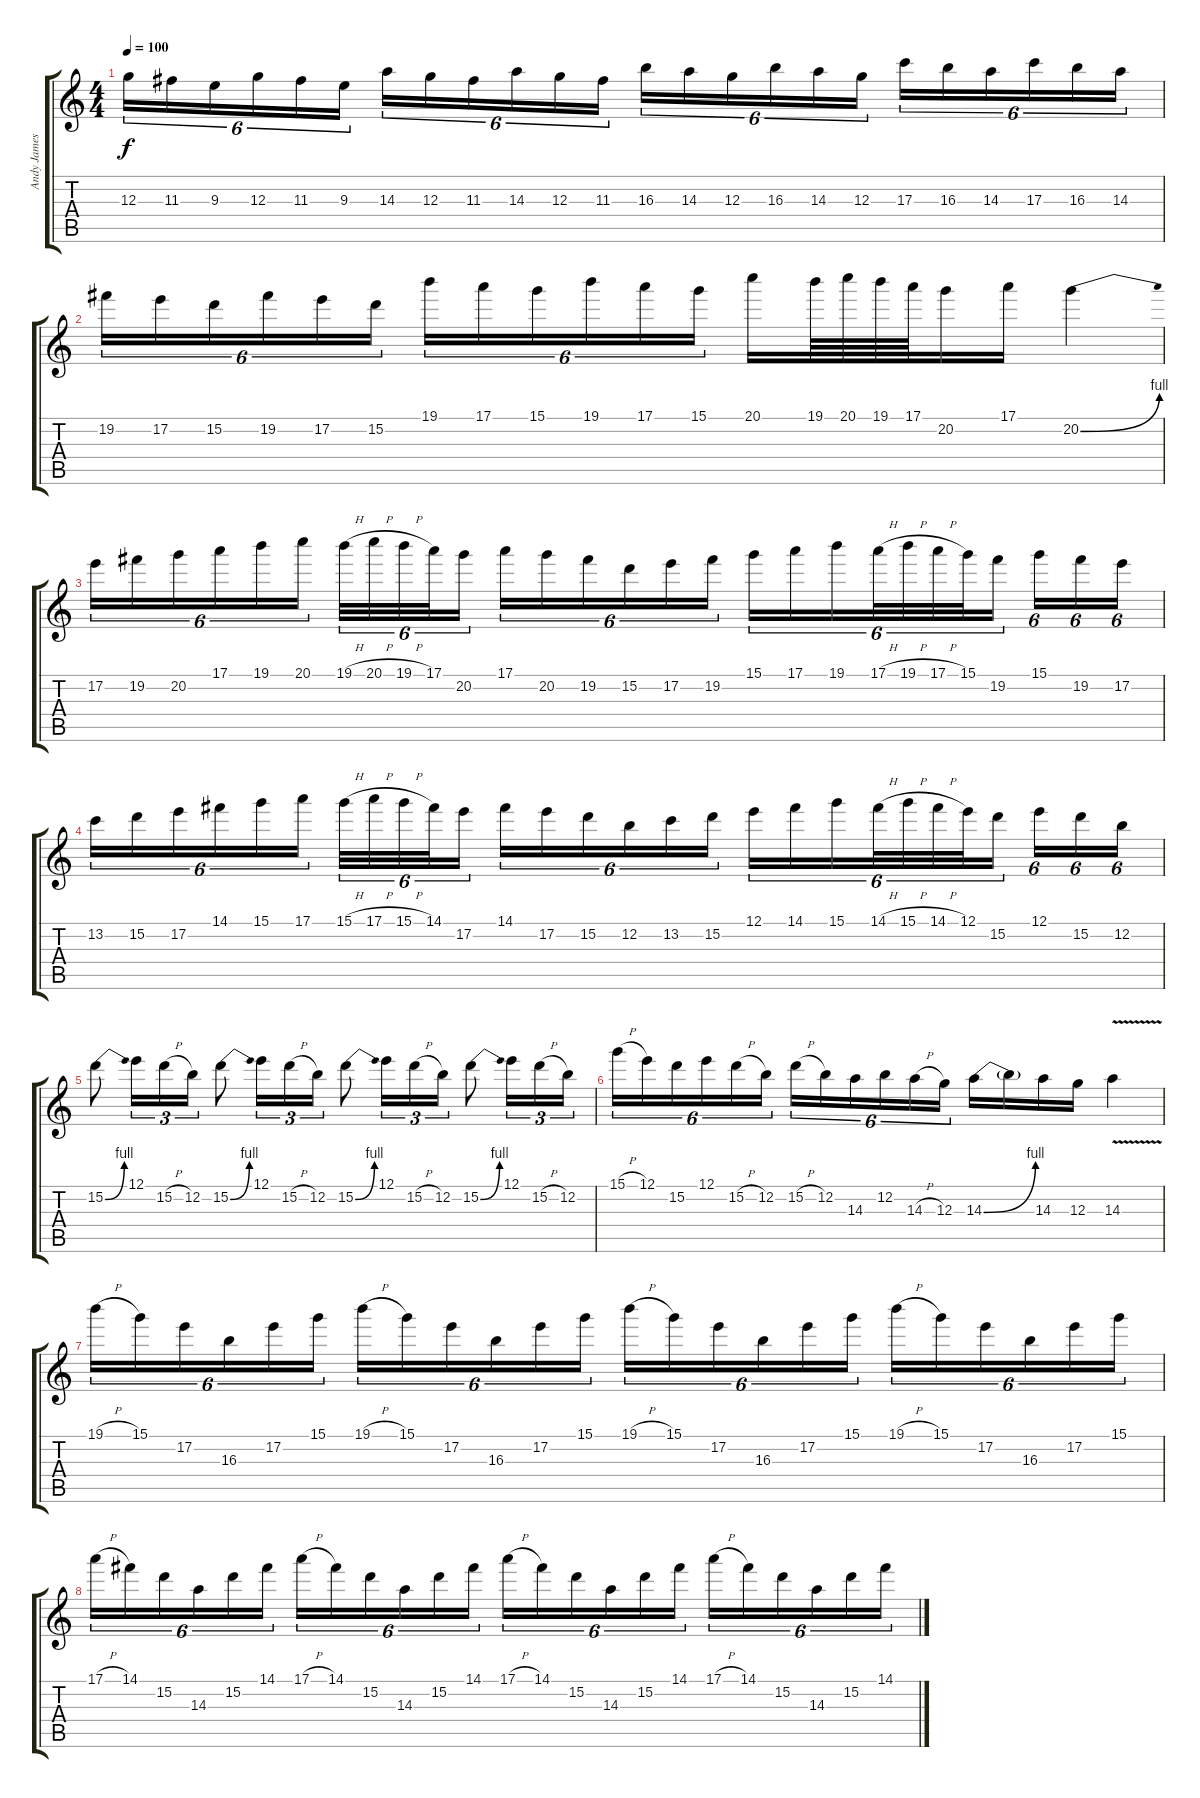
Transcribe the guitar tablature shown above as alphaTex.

\track ("Andy James" "Andy James") {instrument distortionguitar}
\staff {score tabs}
\tuning (E4 B3 G3 D3 A2 E2) {hide}
\ts (4 4)
\tempo 100
\clef g2
\ks c
12.3.16{tu (6 4) dy f} 11.3.16{tu (6 4)} 9.3.16{tu (6 4)} 12.3.16{tu (6 4)} 11.3.16{tu (6 4)} 9.3.16{tu (6 4)} 14.3.16{tu (6 4)} 12.3.16{tu (6 4)} 11.3.16{tu (6 4)} 14.3.16{tu (6 4)} 12.3.16{tu (6 4)} 11.3.16{tu (6 4)} 16.3.16{tu (6 4)} 14.3.16{tu (6 4)} 12.3.16{tu (6 4)} 16.3.16{tu (6 4)} 14.3.16{tu (6 4)} 12.3.16{tu (6 4)} 17.3.16{tu (6 4)} 16.3.16{tu (6 4)} 14.3.16{tu (6 4)} 17.3.16{tu (6 4)} 16.3.16{tu (6 4)} 14.3.16{tu (6 4)} |
19.2.16{tu (6 4)} 17.2.16{tu (6 4)} 15.2.16{tu (6 4)} 19.2.16{tu (6 4)} 17.2.16{tu (6 4)} 15.2.16{tu (6 4)} 19.1.16{tu (6 4)} 17.1.16{tu (6 4)} 15.1.16{tu (6 4)} 19.1.16{tu (6 4)} 17.1.16{tu (6 4)} 15.1.16{tu (6 4)} 20.1.16 19.1.64 20.1.64 19.1.64 17.1.64 20.2.16 17.1.16 20.2{be (bend 0 0 60 4)}.4 |
17.2.16{tu (6 4)} 19.2.16{tu (6 4)} 20.2.16{tu (6 4)} 17.1.16{tu (6 4)} 19.1.16{tu (6 4)} 20.1.16{tu (6 4)} 19.1{h}.32{tu (6 4)} 20.1{h}.32{tu (6 4)} 19.1{h}.32{tu (6 4)} 17.1.32{tu (6 4)} 20.2.16{tu (6 4)} 17.1.16{tu (6 4)} 20.2.16{tu (6 4)} 19.2.16{tu (6 4)} 15.2.16{tu (6 4)} 17.2.16{tu (6 4)} 19.2.16{tu (6 4)} 15.1.16{tu (6 4)} 17.1.16{tu (6 4)} 19.1.16{tu (6 4)} 17.1{h}.32{tu (6 4)} 19.1{h}.32{tu (6 4)} 17.1{h}.32{tu (6 4)} 15.1.32{tu (6 4)} 19.2.16{tu (6 4)} 15.1.16{tu (6 4)} 19.2.16{tu (6 4)} 17.2.16{tu (6 4)} |
13.2.16{tu (6 4)} 15.2.16{tu (6 4)} 17.2.16{tu (6 4)} 14.1.16{tu (6 4)} 15.1.16{tu (6 4)} 17.1.16{tu (6 4)} 15.1{h}.32{tu (6 4)} 17.1{h}.32{tu (6 4)} 15.1{h}.32{tu (6 4)} 14.1.32{tu (6 4)} 17.2.16{tu (6 4)} 14.1.16{tu (6 4)} 17.2.16{tu (6 4)} 15.2.16{tu (6 4)} 12.2.16{tu (6 4)} 13.2.16{tu (6 4)} 15.2.16{tu (6 4)} 12.1.16{tu (6 4)} 14.1.16{tu (6 4)} 15.1.16{tu (6 4)} 14.1{h}.32{tu (6 4)} 15.1{h}.32{tu (6 4)} 14.1{h}.32{tu (6 4)} 12.1.32{tu (6 4)} 15.2.16{tu (6 4)} 12.1.16{tu (6 4)} 15.2.16{tu (6 4)} 12.2.16{tu (6 4)} |
15.2{be (bend 0 0 60 4)}.8 12.1.16{tu (3 2)} 15.2{h}.16{tu (3 2)} 12.2.16{tu (3 2)} 15.2{be (bend 0 0 60 4)}.8 12.1.16{tu (3 2)} 15.2{h}.16{tu (3 2)} 12.2.16{tu (3 2)} 15.2{be (bend 0 0 60 4)}.8 12.1.16{tu (3 2)} 15.2{h}.16{tu (3 2)} 12.2.16{tu (3 2)} 15.2{be (bend 0 0 60 4)}.8 12.1.16{tu (3 2)} 15.2{h}.16{tu (3 2)} 12.2.16{tu (3 2)} |
15.1{h}.16{tu (6 4)} 12.1.16{tu (6 4)} 15.2.16{tu (6 4)} 12.1.16{tu (6 4)} 15.2{h}.16{tu (6 4)} 12.2.16{tu (6 4)} 15.2{h}.16{tu (6 4)} 12.2.16{tu (6 4)} 14.3.16{tu (6 4)} 12.2.16{tu (6 4)} 14.3{h}.16{tu (6 4)} 12.3.16{tu (6 4)} 14.3{be (bend 0 0 60 4)}.16 14.3{t}.16 14.3.16 12.3.16 14.3{v}.4 |
19.1{h}.16{tu (6 4)} 15.1.16{tu (6 4)} 17.2.16{tu (6 4)} 16.3.16{tu (6 4)} 17.2.16{tu (6 4)} 15.1.16{tu (6 4)} 19.1{h}.16{tu (6 4)} 15.1.16{tu (6 4)} 17.2.16{tu (6 4)} 16.3.16{tu (6 4)} 17.2.16{tu (6 4)} 15.1.16{tu (6 4)} 19.1{h}.16{tu (6 4)} 15.1.16{tu (6 4)} 17.2.16{tu (6 4)} 16.3.16{tu (6 4)} 17.2.16{tu (6 4)} 15.1.16{tu (6 4)} 19.1{h}.16{tu (6 4)} 15.1.16{tu (6 4)} 17.2.16{tu (6 4)} 16.3.16{tu (6 4)} 17.2.16{tu (6 4)} 15.1.16{tu (6 4)} |
17.1{h}.16{tu (6 4)} 14.1.16{tu (6 4)} 15.2.16{tu (6 4)} 14.3.16{tu (6 4)} 15.2.16{tu (6 4)} 14.1.16{tu (6 4)} 17.1{h}.16{tu (6 4)} 14.1.16{tu (6 4)} 15.2.16{tu (6 4)} 14.3.16{tu (6 4)} 15.2.16{tu (6 4)} 14.1.16{tu (6 4)} 17.1{h}.16{tu (6 4)} 14.1.16{tu (6 4)} 15.2.16{tu (6 4)} 14.3.16{tu (6 4)} 15.2.16{tu (6 4)} 14.1.16{tu (6 4)} 17.1{h}.16{tu (6 4)} 14.1.16{tu (6 4)} 15.2.16{tu (6 4)} 14.3.16{tu (6 4)} 15.2.16{tu (6 4)} 14.1.16{tu (6 4)}
